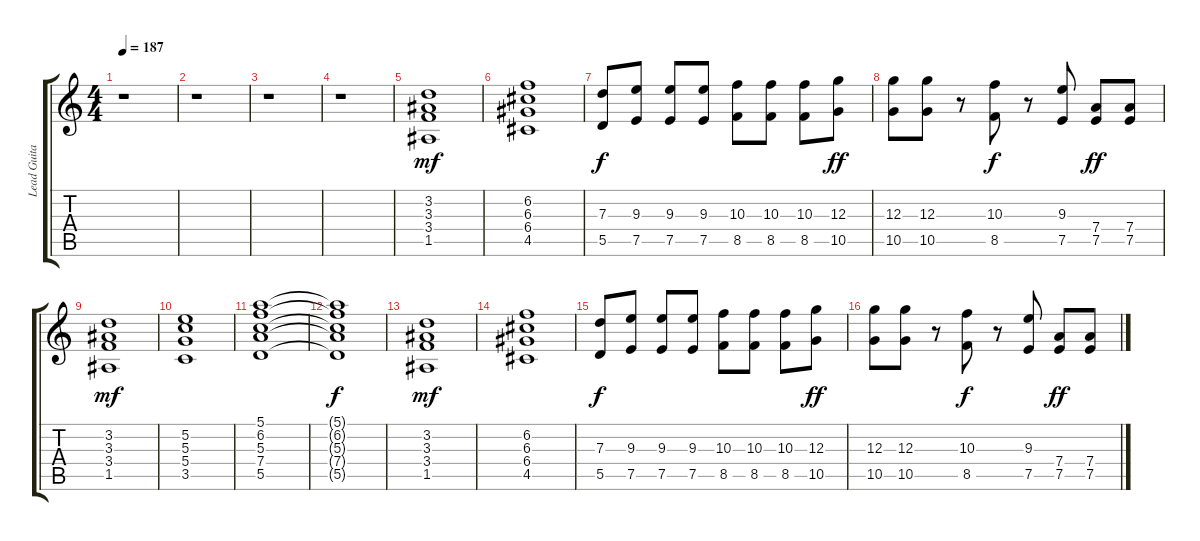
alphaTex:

\track ("Lead Guitar" "Lead Guita") {instrument distortionguitar}
\staff {score tabs}
\tuning (E4 B3 G3 D3 A2 E2) {hide}
\ts (4 4)
\tempo 187
\clef g2
\ks c
r.1{dy f} |
r.1 |
r.1 |
r.1 |
(3.2 3.3 3.4 1.5).1{dy mf instrument distortionguitar} |
(6.2 6.3 6.4 4.5).1 |
(7.3 5.5).8{dy f} (9.3 7.5).8 (9.3 7.5).8 (9.3 7.5).8 (10.3 8.5).8 (10.3 8.5).8 (10.3 8.5).8 (12.3 10.5).8{dy ff} |
(12.3 10.5).8 (12.3 10.5).8 r.8 (10.3 8.5).8{dy f} r.8 (9.3 7.5).8 (7.4 7.5).8{dy ff} (7.4 7.5).8 |
(3.2 3.3 3.4 1.5).1{dy mf} |
(5.2 5.3 5.4 3.5).1 |
(5.1 6.2 5.3 7.4 5.5).1 |
(5.1{t} 6.2{t} 5.3{t} 7.4{t} 5.5{t}).1{dy f} |
(3.2 3.3 3.4 1.5).1{dy mf} |
(6.2 6.3 6.4 4.5).1 |
(7.3 5.5).8{dy f} (9.3 7.5).8 (9.3 7.5).8 (9.3 7.5).8 (10.3 8.5).8 (10.3 8.5).8 (10.3 8.5).8 (12.3 10.5).8{dy ff} |
(12.3 10.5).8 (12.3 10.5).8 r.8 (10.3 8.5).8{dy f} r.8 (9.3 7.5).8 (7.4 7.5).8{dy ff} (7.4 7.5).8
